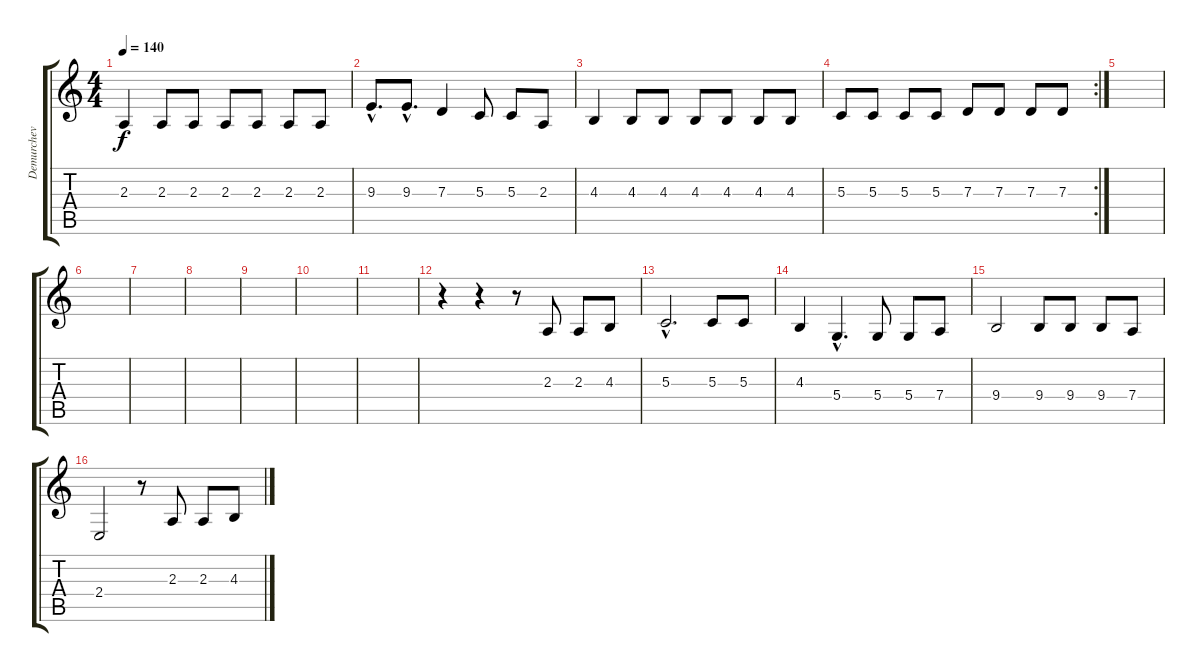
\track ("Demurchev Sasha (VOX)" "Demurchev ") {instrument reedorgan}
\staff {score tabs}
\tuning (E4 B3 G3 D3 A2 E2) {hide}
\ts (4 4)
\tempo 140
\clef g2
\ks c
2.3.4{dy f} 2.3.8 2.3.8 2.3.8 2.3.8 2.3.8 2.3.8 |
9.3{hac}.8{d} 9.3{hac}.8{d} 7.3.4 5.3.8 5.3.8 2.3.8 |
4.3.4 4.3.8 4.3.8 4.3.8 4.3.8 4.3.8 4.3.8 |
\rc 2
5.3.8 5.3.8 5.3.8 5.3.8 7.3.8 7.3.8 7.3.8 7.3.8 |
|
|
|
|
|
|
|
r.4 r.4 r.8 2.3.8 2.3.8 4.3.8 |
5.3{hac}.2{d} 5.3.8 5.3.8 |
4.3.4 5.4{hac}.4{d} 5.4.8 5.4.8 7.4.8 |
9.4.2 9.4.8 9.4.8 9.4.8 7.4.8 |
2.4.2 r.8 2.3.8 2.3.8 4.3.8
